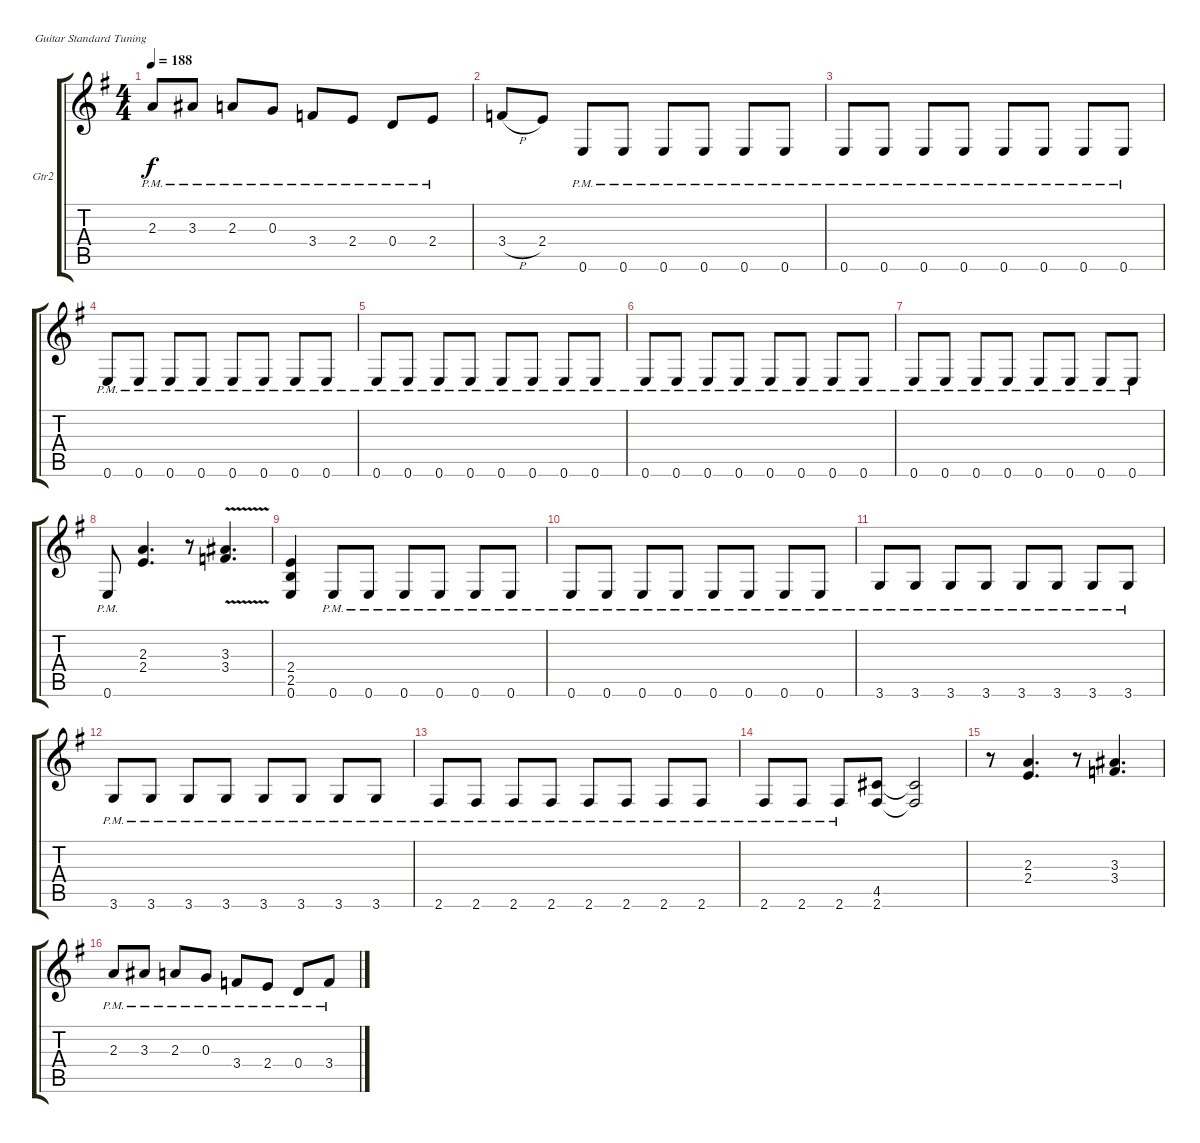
\defaultSystemsLayout 4
\bracketExtendMode groupsimilarinstruments
\firstSystemTrackNameOrientation horizontal
\otherSystemsTrackNameOrientation horizontal
\track ("Kirk" "Gtr2") {instrument distortionguitar}
\staff {score tabs}
\tuning (E4 B3 G3 D3 A2 E2)
\ts (4 4)
\tempo 188
\clef g2
\ks eminor
2.3{pm}.8{dy f} 3.3{pm}.8 2.3{pm}.8 0.3{pm}.8 3.4{pm}.8 2.4{pm}.8 0.4{pm}.8 2.4{pm}.8 |
3.4{h}.8 2.4.8 0.6{pm}.8 0.6{pm}.8 0.6{pm}.8 0.6{pm}.8 0.6{pm}.8 0.6{pm}.8 |
0.6{pm}.8 0.6{pm}.8 0.6{pm}.8 0.6{pm}.8 0.6{pm}.8 0.6{pm}.8 0.6{pm}.8 0.6{pm}.8 |
0.6{pm}.8 0.6{pm}.8 0.6{pm}.8 0.6{pm}.8 0.6{pm}.8 0.6{pm}.8 0.6{pm}.8 0.6{pm}.8 |
0.6{pm}.8 0.6{pm}.8 0.6{pm}.8 0.6{pm}.8 0.6{pm}.8 0.6{pm}.8 0.6{pm}.8 0.6{pm}.8 |
0.6{pm}.8 0.6{pm}.8 0.6{pm}.8 0.6{pm}.8 0.6{pm}.8 0.6{pm}.8 0.6{pm}.8 0.6{pm}.8 |
0.6{pm}.8 0.6{pm}.8 0.6{pm}.8 0.6{pm}.8 0.6{pm}.8 0.6{pm}.8 0.6{pm}.8 0.6{pm}.8 |
0.6{pm}.8 (2.4 2.3).4{d} r.8 (3.3{v} 3.4{v}).4{d} |
(0.6 2.5 2.4).4 0.6{pm}.8 0.6{pm}.8 0.6{pm}.8 0.6{pm}.8 0.6{pm}.8 0.6{pm}.8 |
0.6{pm}.8 0.6{pm}.8 0.6{pm}.8 0.6{pm}.8 0.6{pm}.8 0.6{pm}.8 0.6{pm}.8 0.6{pm}.8 |
3.6{pm}.8 3.6{pm}.8 3.6{pm}.8 3.6{pm}.8 3.6{pm}.8 3.6{pm}.8 3.6{pm}.8 3.6{pm}.8 |
3.6{pm}.8 3.6{pm}.8 3.6{pm}.8 3.6{pm}.8 3.6{pm}.8 3.6{pm}.8 3.6{pm}.8 3.6{pm}.8 |
2.6{pm}.8 2.6{pm}.8 2.6{pm}.8 2.6{pm}.8 2.6{pm}.8 2.6{pm}.8 2.6{pm}.8 2.6{pm}.8 |
2.6{pm}.8 2.6{pm}.8 2.6{pm}.8 (2.6 4.5).8 (4.5{t} 2.6{t}).2 |
r.8 (2.4 2.3).4{d} r.8 (3.3 3.4).4{d} |
2.3{pm}.8 3.3{pm}.8 2.3{pm}.8 0.3{pm}.8 3.4{pm}.8 2.4{pm}.8 0.4{pm}.8 3.4{pm}.8
